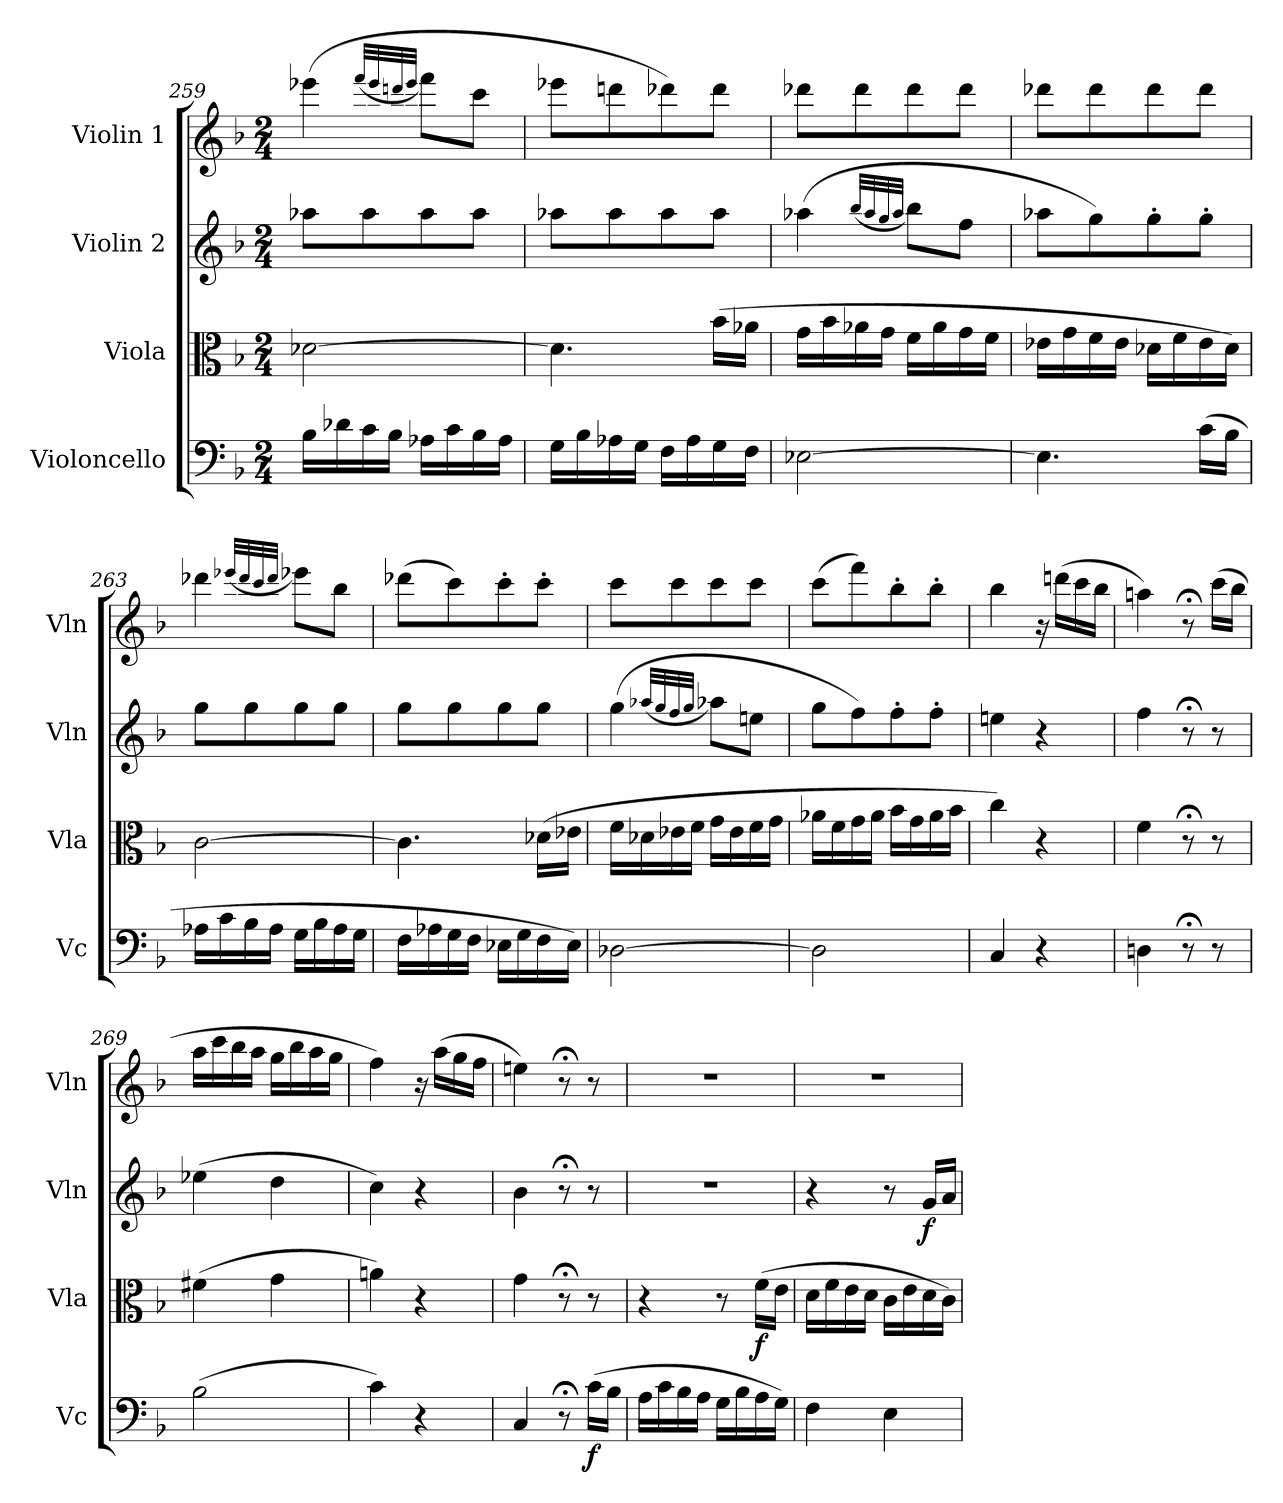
**kern	**dynam	**kern	**dynam	**kern	**dynam	**kern
*part4	*part4	*part3	*part3	*part2	*part2	*part1
*staff4	*staff4	*staff3	*staff3	*staff2	*staff2	*staff1
*I"Violoncello	*	*I"Viola	*	*I"Violin 2	*	*I"Violin 1
*I'Vc	*	*I'Vla	*	*I'Vln	*	*I'Vln
*clefF4	*	*clefC3	*	*clefG2	*	*clefG2
*k[b-]	*	*k[b-]	*	*k[b-]	*	*k[b-]
*M2/4	*	*M2/4	*	*M2/4	*	*M2/4
=259	=259	=259	=259	=259	=259	=259
16B-\LL	.	[2d-X\	.	8aa-X\L	.	(4eee-X\
16d-X\	.	.	.	.	.	.
16c\	.	.	.	8aa-\	.	.
16B-\JJ	.	.	.	.	.	.
.	.	.	.	.	.	(32qfff/LLL
.	.	.	.	.	.	32qeee-/
.	.	.	.	.	.	32qdddn/
.	.	.	.	.	.	32qeee-/JJJ
16A-X\LL	.	.	.	8aa-\	.	8fff\L)
16c\	.	.	.	.	.	.
16B-\	.	.	.	8aa-\J	.	8ccc\J
16A-\JJ	.	.	.	.	.	.
=260	=260	=260	=260	=260	=260	=260
16G\LL	.	4.d-\]	.	8aa-X\L	.	8eee-X\L
16B-\	.	.	.	.	.	.
16A-X\	.	.	.	8aa-\	.	8dddn\
16G\JJ	.	.	.	.	.	.
16F\LL	.	.	.	8aa-\	.	8ddd-X\)
16A-\	.	.	.	.	.	.
16G\	.	(16b-\LL	.	8aa-\J	.	8ddd-\J
16F\JJ	.	16a-X\JJ	.	.	.	.
!!LO:LB:g=z
=261	=261	=261	=261	=261	=261	=261
[2E-X\	.	16g\LL	.	(4aa-X\	.	8ddd-X\L
.	.	16b-\	.	.	.	.
.	.	16a-X\	.	.	.	8ddd-\
.	.	16g\JJ	.	.	.	.
.	.	.	.	(32qbb-/LLL	.	.
.	.	.	.	32qaa-/	.	.
.	.	.	.	32qgg/	.	.
.	.	.	.	32qaa-/JJJ	.	.
.	.	16f\LL	.	8bb-\L)	.	8ddd-\
.	.	16a-\	.	.	.	.
.	.	16g\	.	8ff\J	.	8ddd-\J
.	.	16f\JJ	.	.	.	.
=262	=262	=262	=262	=262	=262	=262
4.E-\]	.	16e-X\LL	.	8aa-X\L	.	8ddd-X\L
.	.	16g\	.	.	.	.
.	.	16f\	.	8gg\)	.	8ddd-\
.	.	16e-\JJ	.	.	.	.
.	.	16d-X\LL	.	8gg'\	.	8ddd-\
.	.	16f\	.	.	.	.
(16c\LL	.	16e-\	.	8gg'\J	.	8ddd-\J
16B-\JJ	.	16d-\JJ)	.	.	.	.
=263	=263	=263	=263	=263	=263	=263
16A-X\LL	.	[2c\	.	8gg\L	.	4ddd-X\
16c\	.	.	.	.	.	.
16B-\	.	.	.	8gg\	.	.
16A-\JJ	.	.	.	.	.	.
.	.	.	.	.	.	(32qeee-X/LLL
.	.	.	.	.	.	32qddd-/
.	.	.	.	.	.	32qccc/
.	.	.	.	.	.	32qddd-/JJJ
16G\LL	.	.	.	8gg\	.	8eee-X\L)
16B-\	.	.	.	.	.	.
16A-\	.	.	.	8gg\J	.	8bb-\J
16G\JJ	.	.	.	.	.	.
!!LO:LB:g=z
=264	=264	=264	=264	=264	=264	=264
16F\LL	.	4.c\]	.	8gg\L	.	(8ddd-X\L
16A-X\	.	.	.	.	.	.
16G\	.	.	.	8gg\	.	8ccc\)
16F\JJ	.	.	.	.	.	.
16E-X\LL	.	.	.	8gg\	.	8ccc'\
16G\	.	.	.	.	.	.
16F\	.	(16d-X\LL	.	8gg\J	.	8ccc'\J
16E-\JJ)	.	16e-X\JJ	.	.	.	.
=265	=265	=265	=265	=265	=265	=265
[2D-X\	.	16f\LL	.	(4gg\	.	8ccc\L
.	.	16d-X\	.	.	.	.
.	.	16e-X\	.	.	.	8ccc\
.	.	16f\JJ	.	.	.	.
.	.	.	.	(32qaa-X/LLL	.	.
.	.	.	.	32qgg/	.	.
.	.	.	.	32qff/	.	.
.	.	.	.	32qgg/JJJ	.	.
.	.	16g\LL	.	8aa-X\L)	.	8ccc\
.	.	16e-\	.	.	.	.
.	.	16f\	.	8een\J	.	8ccc\J
.	.	16g\JJ	.	.	.	.
=266	=266	=266	=266	=266	=266	=266
2D-\]	.	16a-X\LL	.	8gg\L	.	(8ccc\L
.	.	16f\	.	.	.	.
.	.	16g\	.	8ff\)	.	8fff\)
.	.	16a-\JJ	.	.	.	.
.	.	16b-\LL	.	8ff'\	.	8bb-'\
.	.	16g\	.	.	.	.
.	.	16a-\	.	8ff'\J	.	8bb-'\J
.	.	16b-\JJ	.	.	.	.
=267	=267	=267	=267	=267	=267	=267
4C/	.	4cc\)	.	4een\	.	4bb-\
4r	.	4r	.	4r	.	16r
.	.	.	.	.	.	(16dddn\LL
.	.	.	.	.	.	16ccc\
.	.	.	.	.	.	16bb-\JJ
=268	=268	=268	=268	=268	=268	=268
4Dn\	.	4f\	.	4ff\	.	4aan\)
8r;<	.	8r;<	.	8r;<	.	8r;<
8r	.	8r	.	8r	.	(16ccc\LL
.	.	.	.	.	.	16bb-\JJ
=269	=269	=269	=269	=269	=269	=269
(2B-\	.	(4f#X\	.	(4ee-X\	.	16aa\LL
.	.	.	.	.	.	16ccc\
.	.	.	.	.	.	16bb-\
.	.	.	.	.	.	16aa\JJ
.	.	4g\	.	4dd\	.	16gg\LL
.	.	.	.	.	.	16bb-\
.	.	.	.	.	.	16aa\
.	.	.	.	.	.	16gg\JJ
!!LO:LB:g=z
=270	=270	=270	=270	=270	=270	=270
4c\)	.	4an\)	.	4cc\)	.	4ff\)
4r	.	4r	.	4r	.	16r
.	.	.	.	.	.	(16aa\LL
.	.	.	.	.	.	16gg\
.	.	.	.	.	.	16ff\JJ
=271	=271	=271	=271	=271	=271	=271
4C/	.	4g\	.	4b-\	.	4een\)
8r;<	.	8r;<	.	8r;<	.	8r;<
!	!LO:DY:b	!	!	!	!	!
(16c\LL	f	8r	.	8r	.	8r
16B-\JJ	.	.	.	.	.	.
!!LO:PB:g=z
=272	=272	=272	=272	=272	=272	=272
16A\LL	.	4r	.	2r	.	2r
16c\	.	.	.	.	.	.
16B-\	.	.	.	.	.	.
16A\JJ	.	.	.	.	.	.
16G\LL	.	8r	.	.	.	.
16B-\	.	.	.	.	.	.
!	!	!	!LO:DY:b	!	!	!
16A\	.	(16f\LL	f	.	.	.
16G\JJ)	.	16e\JJ	.	.	.	.
=273	=273	=273	=273	=273	=273	=273
4F\	.	16d\LL	.	4r	.	2r
.	.	16f\	.	.	.	.
.	.	16e\	.	.	.	.
.	.	16d\JJ	.	.	.	.
4E\	.	16c\LL	.	8r	.	.
.	.	16e\	.	.	.	.
!	!	!	!	!	!LO:DY:b	!
.	.	16d\	.	16g/LL	f	.
.	.	16c\JJ)	.	16a/JJ	.	.
=	=	=	=	=	=	=
*-	*-	*-	*-	*-	*-	*-
